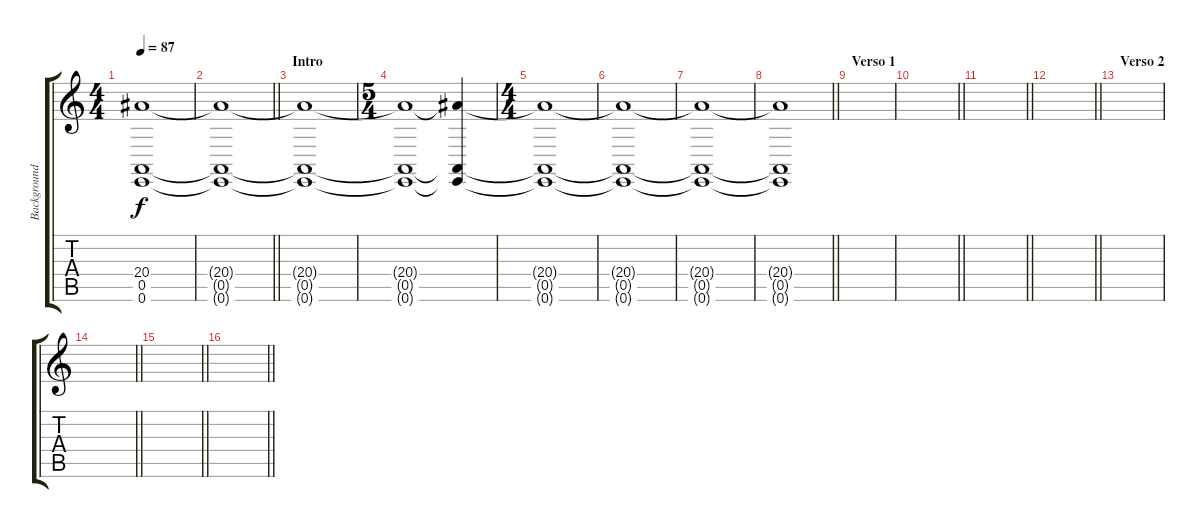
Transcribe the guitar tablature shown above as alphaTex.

\track ("Background " "Background") {instrument seashore}
\staff {score tabs}
\tuning (E4 B3 G3 D3 A2 E2) {hide}
\ts (4 4)
\tempo 87
\clef g2
\ks c
(20.4 0.5 0.6).1{dy f instrument seashore} |
\barLineRight lightlight
(20.4{t} 0.5{t} 0.6{t}).1{volume 3} |
\section ("" "Intro")
(20.4{t} 0.5{t} 0.6{t}).1 |
\ts (5 4)
(20.4{t} 0.5{t} 0.6{t}).1 (20.4{t} 0.5{t} 0.6{t}).4 |
\ts (4 4)
(20.4{t} 0.5{t} 0.6{t}).1 |
(20.4{t} 0.5{t} 0.6{t}).1 |
(20.4{t} 0.5{t} 0.6{t}).1 |
\barLineRight lightlight
(20.4{t} 0.5{t} 0.6{t}).1 |
\section ("" "Verso 1")
|
\barLineRight lightlight
|
\barLineRight lightlight
|
\barLineRight lightlight
|
\section ("" "Verso 2")
|
\barLineRight lightlight
|
\barLineRight lightlight
|
\barLineRight lightlight
